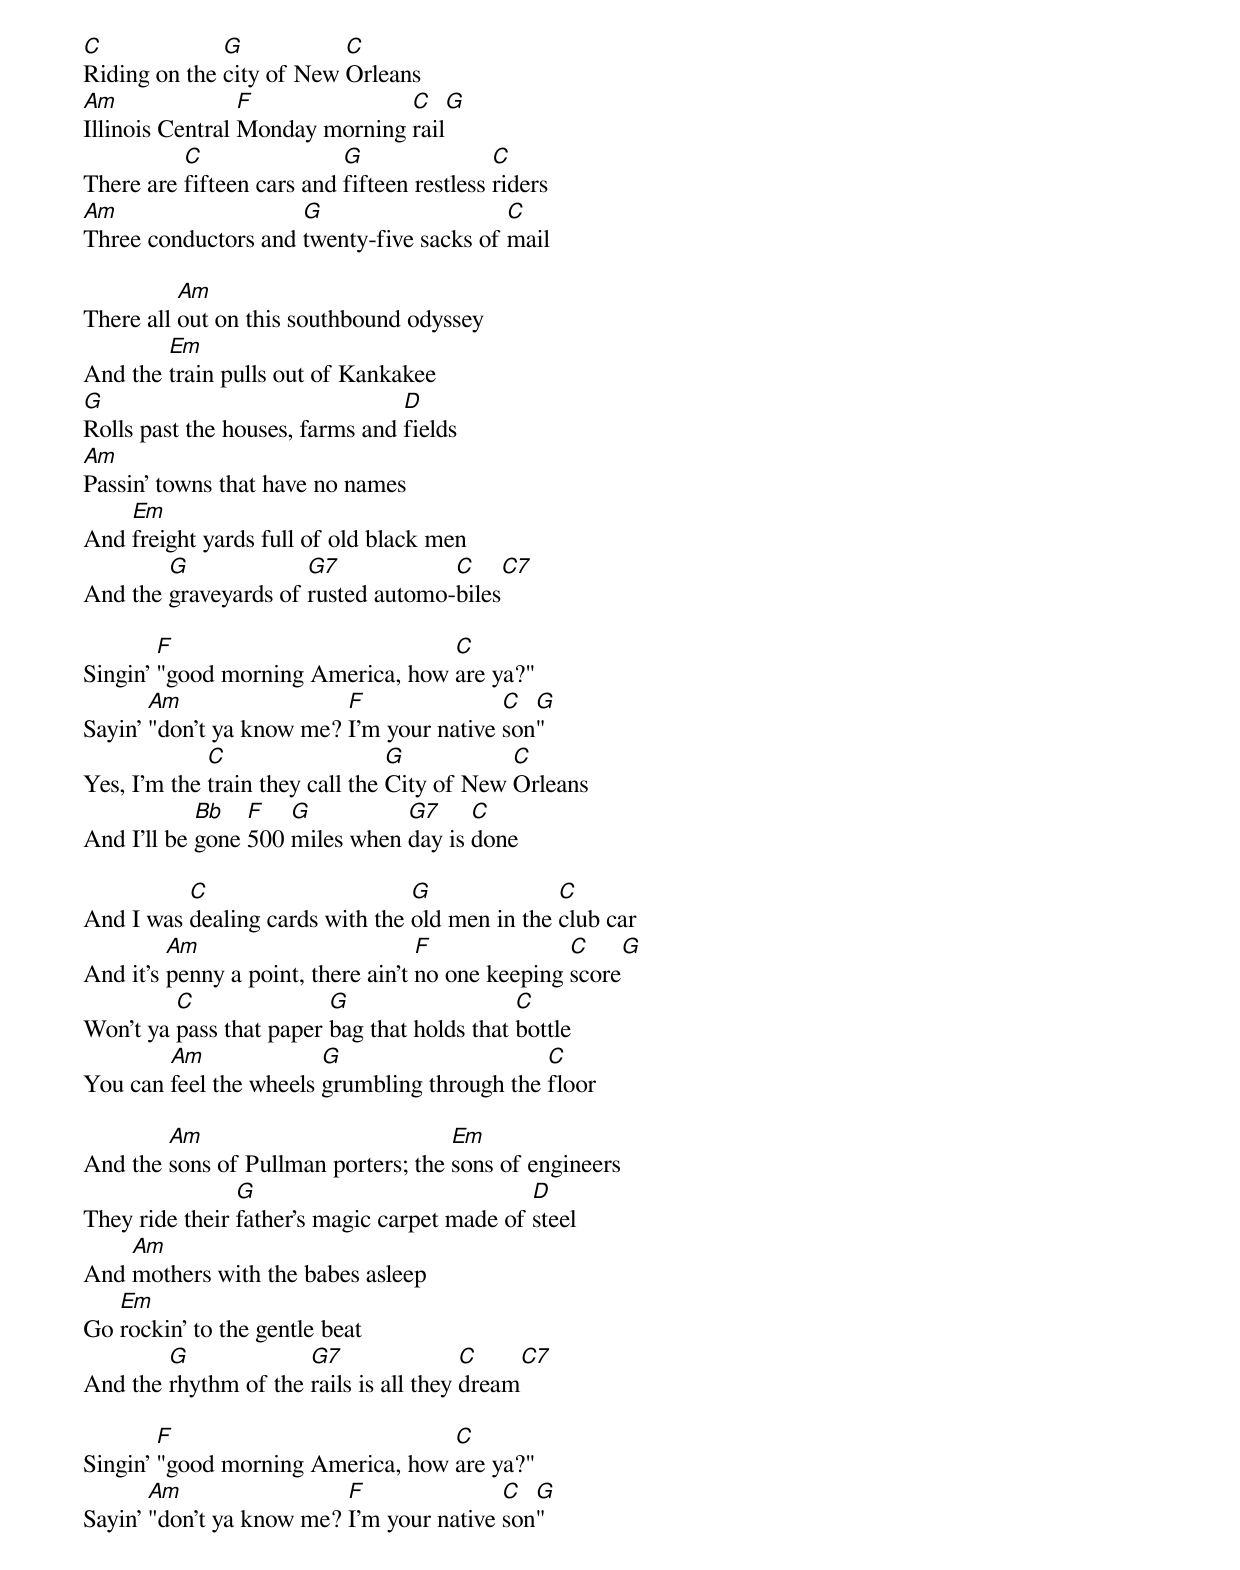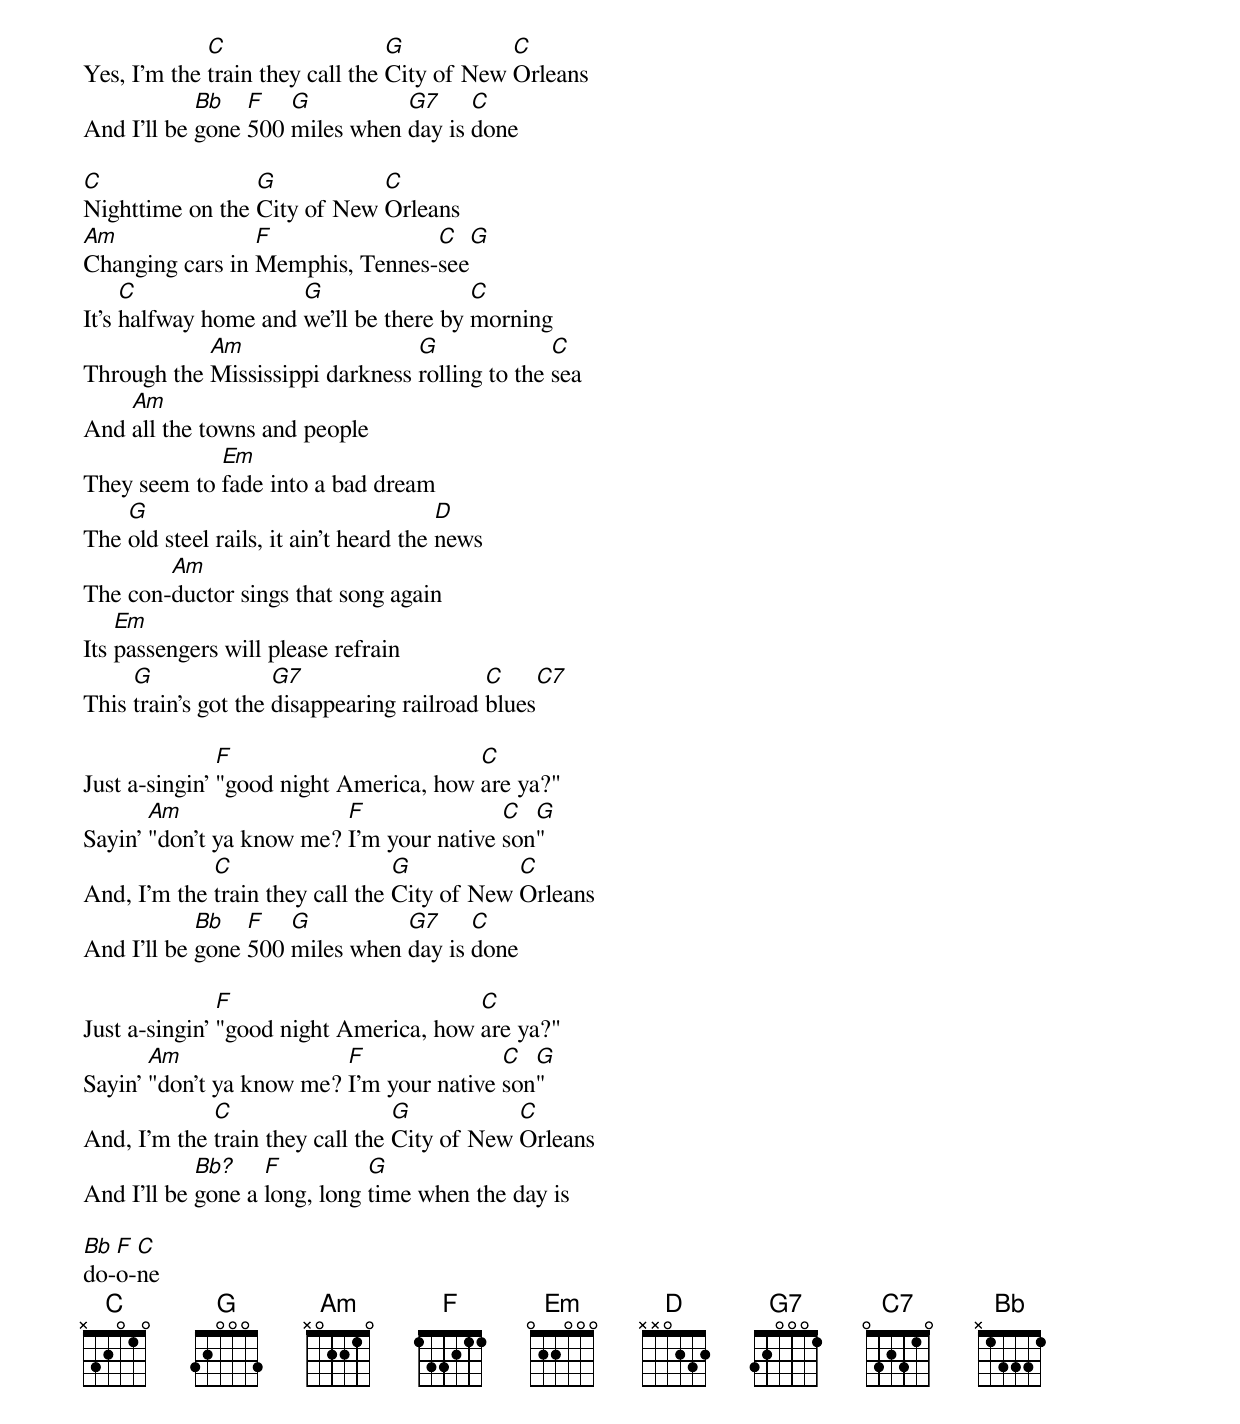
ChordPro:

[C]Riding on the [G]city of New [C]Orleans
[Am]Illinois Central [F]Monday morning [C]rail[G]
There are [C]fifteen cars and [G]fifteen restless [C]riders
[Am]Three conductors and [G]twenty-five sacks of [C]mail

There all [Am]out on this southbound odyssey
And the [Em]train pulls out of Kankakee
[G]Rolls past the houses, farms and [D]fields
[Am]Passin' towns that have no names
And [Em]freight yards full of old black men
And the [G]graveyards of [G7]rusted automo-[C]biles[C7]

Singin' [F]"good morning America, how [C]are ya?"
Sayin' [Am]"don't ya know me? [F]I'm your native [C]son[G]"
Yes, I'm the [C]train they call the [G]City of New [C]Orleans
And I'll be [Bb]gone [F]500 [G]miles when [G7]day is [C]done

And I was [C]dealing cards with the [G]old men in the [C]club car
And it's [Am]penny a point, there ain't [F]no one keeping [C]score[G]
Won't ya [C]pass that paper [G]bag that holds that [C]bottle
You can [Am]feel the wheels [G]grumbling through the [C]floor

And the [Am]sons of Pullman porters; the [Em]sons of engineers
They ride their [G]father's magic carpet made of [D]steel
And [Am]mothers with the babes asleep
Go [Em]rockin' to the gentle beat
And the [G]rhythm of the [G7]rails is all they [C]dream[C7]

Singin' [F]"good morning America, how [C]are ya?"
Sayin' [Am]"don't ya know me? [F]I'm your native [C]son[G]"
Yes, I'm the [C]train they call the [G]City of New [C]Orleans
And I'll be [Bb]gone [F]500 [G]miles when [G7]day is [C]done

[C]Nighttime on the [G]City of New [C]Orleans
[Am]Changing cars in [F]Memphis, Tennes-[C]see[G]
It's [C]halfway home and [G]we'll be there by [C]morning
Through the [Am]Mississippi darkness [G]rolling to the [C]sea
And [Am]all the towns and people
They seem to [Em]fade into a bad dream
The [G]old steel rails, it ain't heard the [D]news
The con-[Am]ductor sings that song again
Its [Em]passengers will please refrain
This [G]train's got the [G7]disappearing railroad [C]blues[C7]

Just a-singin' [F]"good night America, how [C]are ya?"
Sayin' [Am]"don't ya know me? [F]I'm your native [C]son[G]"
And, I'm the [C]train they call the [G]City of New [C]Orleans
And I'll be [Bb]gone [F]500 [G]miles when [G7]day is [C]done

Just a-singin' [F]"good night America, how [C]are ya?"
Sayin' [Am]"don't ya know me? [F]I'm your native [C]son[G]"
And, I'm the [C]train they call the [G]City of New [C]Orleans
And I'll be [Bb?]gone a [F]long, long [G]time when the day is

[Bb]do-[F]o-[C]ne
